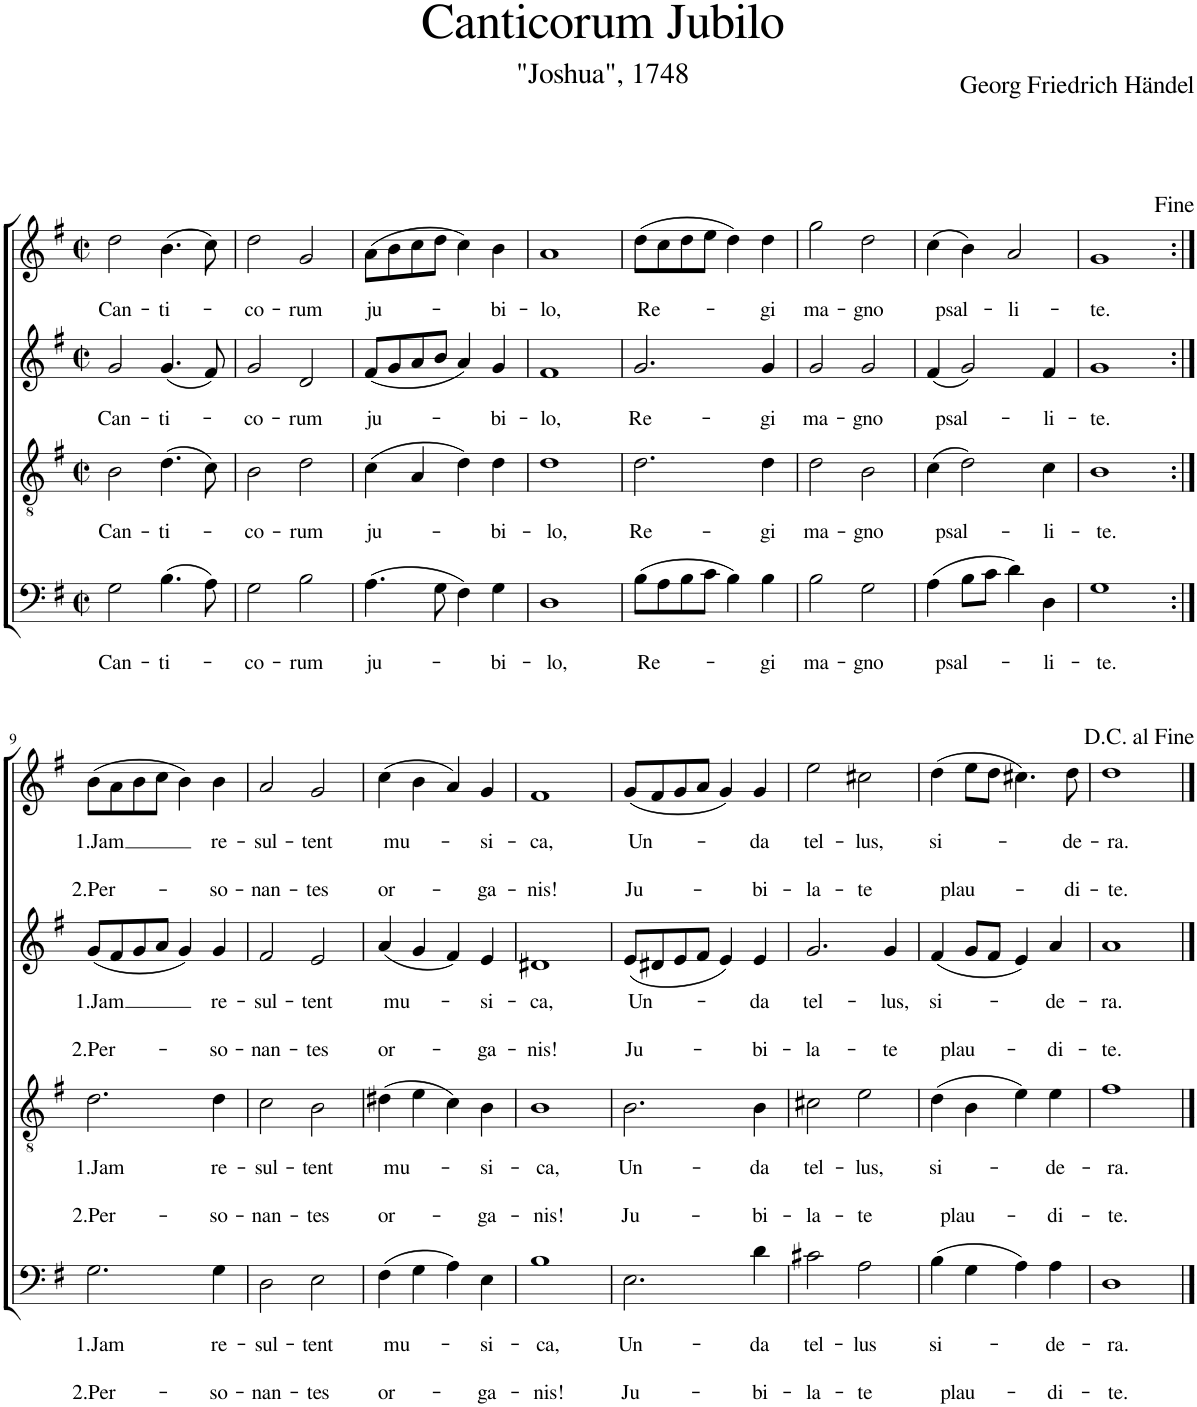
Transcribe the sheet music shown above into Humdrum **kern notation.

**kern	**text	**text	**kern	**text	**text	**kern	**text	**text	**kern	**text	**text
*part4	*part4	*part4	*part3	*part3	*part3	*part2	*part2	*part2	*part1	*part1	*part1
*staff4	*staff4	*staff4	*staff3	*staff3	*staff3	*staff2	*staff2	*staff2	*staff1	*staff1	*staff1
*I"Bass	*	*	*I"Tenor	*	*	*I"Alto	*	*	*I"Soprano	*	*
*clefF4	*	*	*clefGv2	*	*	*clefG2	*	*	*clefG2	*	*
*k[f#]	*	*	*k[f#]	*	*	*k[f#]	*	*	*k[f#]	*	*
*M2/2	*	*	*M2/2	*	*	*M2/2	*	*	*M2/2	*	*
*met(c|)	*	*	*met(c|)	*	*	*met(c|)	*	*	*met(c|)	*	*
=1	=1	=1	=1	=1	=1	=1	=1	=1	=1	=1	=1
!	!LO:LY:b	!	!	!LO:LY:b	!	!	!LO:LY:b	!	!	!LO:LY:b	!
2G\	Can-	.	2B\	Can-	.	2g/	Can-	.	2dd\	Can-	.
!	!LO:LY:b	!	!	!LO:LY:b	!	!	!LO:LY:b	!	!	!LO:LY:b	!
(4.B\	-ti-	.	(4.d\	-ti-	.	(4.g/	-ti-	.	(4.b\	-ti-	.
8A\)	.	.	8c\)	.	.	8f#/)	.	.	8cc\)	.	.
=2	=2	=2	=2	=2	=2	=2	=2	=2	=2	=2	=2
!	!LO:LY:b	!	!	!LO:LY:b	!	!	!LO:LY:b	!	!	!LO:LY:b	!
2G\	-co-	.	2B\	-co-	.	2g/	-co-	.	2dd\	-co-	.
!	!LO:LY:b	!	!	!LO:LY:b	!	!	!LO:LY:b	!	!	!LO:LY:b	!
2B\	-rum	.	2d\	-rum	.	2d/	-rum	.	2g/	-rum	.
=3	=3	=3	=3	=3	=3	=3	=3	=3	=3	=3	=3
!	!LO:LY:b	!	!	!LO:LY:b	!	!	!LO:LY:b	!	!	!LO:LY:b	!
(4.A\	ju-	.	(4c\	ju-	.	(8f#/L	ju-	.	(8a\L	ju-	.
.	.	.	.	.	.	8g/	.	.	8b\	.	.
.	.	.	4A/	.	.	8a/	.	.	8cc\	.	.
8G\	.	.	.	.	.	8b/J	.	.	8dd\J	.	.
4F#\)	.	.	4d\)	.	.	4a/)	.	.	4cc\)	.	.
!	!LO:LY:b	!	!	!LO:LY:b	!	!	!LO:LY:b	!	!	!LO:LY:b	!
4G\	-bi-	.	4d\	-bi-	.	4g/	-bi-	.	4b\	-bi-	.
=4	=4	=4	=4	=4	=4	=4	=4	=4	=4	=4	=4
!	!LO:LY:b	!	!	!LO:LY:b	!	!	!LO:LY:b	!	!	!LO:LY:b	!
1D	-lo,	.	1d	-lo,	.	1f#	-lo,	.	1a	-lo,	.
=5	=5	=5	=5	=5	=5	=5	=5	=5	=5	=5	=5
!	!LO:LY:b	!	!	!LO:LY:b	!	!	!LO:LY:b	!	!	!LO:LY:b	!
(8B\L	Re-	.	2.d\	Re-	.	2.g/	Re-	.	(8dd\L	Re-	.
8A\	.	.	.	.	.	.	.	.	8cc\	.	.
8B\	.	.	.	.	.	.	.	.	8dd\	.	.
8c\J	.	.	.	.	.	.	.	.	8ee\J	.	.
4B\)	.	.	.	.	.	.	.	.	4dd\)	.	.
!	!LO:LY:b	!	!	!LO:LY:b	!	!	!LO:LY:b	!	!	!LO:LY:b	!
4B\	-gi	.	4d\	-gi	.	4g/	-gi	.	4dd\	-gi	.
=6	=6	=6	=6	=6	=6	=6	=6	=6	=6	=6	=6
!	!LO:LY:b	!	!	!LO:LY:b	!	!	!LO:LY:b	!	!	!LO:LY:b	!
2B\	ma-	.	2d\	ma-	.	2g/	ma-	.	2gg\	ma-	.
!	!LO:LY:b	!	!	!LO:LY:b	!	!	!LO:LY:b	!	!	!LO:LY:b	!
2G\	-gno	.	2B\	-gno	.	2g/	-gno	.	2dd\	-gno	.
=7	=7	=7	=7	=7	=7	=7	=7	=7	=7	=7	=7
!	!LO:LY:b	!	!	!LO:LY:b	!	!	!LO:LY:b	!	!	!LO:LY:b	!
(4A\	psal-	.	(4c\	psal-	.	(4f#/	psal-	.	(4cc\	psal-	.
8B\L	.	.	2d\)	.	.	2g/)	.	.	4b\)	.	.
8c\J	.	.	.	.	.	.	.	.	.	.	.
!	!	!	!	!	!	!	!	!	!	!LO:LY:b	!
4d\)	.	.	.	.	.	.	.	.	2a/	-li-	.
!	!LO:LY:b	!	!	!LO:LY:b	!	!	!LO:LY:b	!	!	!	!
4D\	-li-	.	4c\	-li-	.	4f#/	-li-	.	.	.	.
=8	=8	=8	=8	=8	=8	=8	=8	=8	=8	=8	=8
!	!LO:LY:b	!	!	!LO:LY:b	!	!	!LO:LY:b	!	!	!LO:LY:b	!
1G	-te.	.	1B	-te.	.	1g	-te.	.	1g	-te.	.
!!LO:LB:g=z
=9:|!	=9:|!	=9:|!	=9:|!	=9:|!	=9:|!	=9:|!	=9:|!	=9:|!	=9:|!	=9:|!	=9:|!
!	!LO:LY:b	!LO:LY:b	!	!LO:LY:b	!LO:LY:b	!	!LO:LY:b	!LO:LY:b	!	!LO:LY:b	!LO:LY:b
2.G\	1.Jam	2.Per-	2.d\	1.Jam	2.Per-	(8g/L	1.Jam	2.Per-	(8b\L	1.Jam	2.Per-
.	.	.	.	.	.	8f#/	.	.	8a\	.	.
.	.	.	.	.	.	8g/	.	.	8b\	.	.
.	.	.	.	.	.	8a/J	.	.	8cc\J	.	.
.	.	.	.	.	.	4g/)	.	.	4b\)	.	.
!	!LO:LY:b	!LO:LY:b	!	!LO:LY:b	!LO:LY:b	!	!LO:LY:b	!LO:LY:b	!	!LO:LY:b	!LO:LY:b
4G\	re-	-so-	4d\	re-	-so-	4g/	re-	-so-	4b\	re-	-so-
=10	=10	=10	=10	=10	=10	=10	=10	=10	=10	=10	=10
!	!LO:LY:b	!LO:LY:b	!	!LO:LY:b	!LO:LY:b	!	!LO:LY:b	!LO:LY:b	!	!LO:LY:b	!LO:LY:b
2D\	-sul-	-nan-	2c\	-sul-	-nan-	2f#/	-sul-	-nan-	2a/	-sul-	-nan-
!	!LO:LY:b	!LO:LY:b	!	!LO:LY:b	!LO:LY:b	!	!LO:LY:b	!LO:LY:b	!	!LO:LY:b	!LO:LY:b
2E\	-tent	-tes	2B\	-tent	-tes	2e/	-tent	-tes	2g/	-tent	-tes
=11	=11	=11	=11	=11	=11	=11	=11	=11	=11	=11	=11
!	!LO:LY:b	!LO:LY:b	!	!LO:LY:b	!LO:LY:b	!	!LO:LY:b	!LO:LY:b	!	!LO:LY:b	!LO:LY:b
(4F#\	mu-	or-	(4d#X\	mu-	or-	(4a/	mu-	or-	(4cc\	mu-	or-
4G\	.	.	4e\	.	.	4g/	.	.	4b\	.	.
4A\)	.	.	4c\)	.	.	4f#/)	.	.	4a/)	.	.
!	!LO:LY:b	!LO:LY:b	!	!LO:LY:b	!LO:LY:b	!	!LO:LY:b	!LO:LY:b	!	!LO:LY:b	!LO:LY:b
4E\	-si-	-ga-	4B\	-si-	-ga-	4e/	-si-	-ga-	4g/	-si-	-ga-
=12	=12	=12	=12	=12	=12	=12	=12	=12	=12	=12	=12
!	!LO:LY:b	!LO:LY:b	!	!LO:LY:b	!LO:LY:b	!	!LO:LY:b	!LO:LY:b	!	!LO:LY:b	!LO:LY:b
1B	-ca,	-nis!	1B	-ca,	-nis!	1d#X	-ca,	-nis!	1f#	-ca,	-nis!
=13	=13	=13	=13	=13	=13	=13	=13	=13	=13	=13	=13
!	!LO:LY:b	!LO:LY:b	!	!LO:LY:b	!LO:LY:b	!	!LO:LY:b	!LO:LY:b	!	!LO:LY:b	!LO:LY:b
2.E\	Un-	Ju-	2.B\	Un-	Ju-	(8e/L	Un-	Ju-	(8g/L	Un-	Ju-
.	.	.	.	.	.	8d#X/	.	.	8f#/	.	.
.	.	.	.	.	.	8e/	.	.	8g/	.	.
.	.	.	.	.	.	8f#/J	.	.	8a/J	.	.
.	.	.	.	.	.	4e/)	.	.	4g/)	.	.
!	!LO:LY:b	!LO:LY:b	!	!LO:LY:b	!LO:LY:b	!	!LO:LY:b	!LO:LY:b	!	!LO:LY:b	!LO:LY:b
4d\	-da	-bi-	4B\	-da	-bi-	4e/	-da	-bi-	4g/	-da	-bi-
=14	=14	=14	=14	=14	=14	=14	=14	=14	=14	=14	=14
!	!LO:LY:b	!LO:LY:b	!	!LO:LY:b	!LO:LY:b	!	!LO:LY:b	!LO:LY:b	!	!LO:LY:b	!LO:LY:b
2c#X\	tel-	-la-	2c#X\	tel-	-la-	2.g/	tel-	-la-	2ee\	tel-	-la-
!	!LO:LY:b	!LO:LY:b	!	!LO:LY:b	!LO:LY:b	!	!	!	!	!LO:LY:b	!LO:LY:b
2A\	-lus	-te	2e\	-lus,	-te	.	.	.	2cc#X\	-lus,	-te
!	!	!	!	!	!	!	!LO:LY:b	!LO:LY:b	!	!	!
.	.	.	.	.	.	4g/	-lus,	-te	.	.	.
=15	=15	=15	=15	=15	=15	=15	=15	=15	=15	=15	=15
!	!LO:LY:b	!LO:LY:b	!	!LO:LY:b	!LO:LY:b	!	!LO:LY:b	!LO:LY:b	!	!LO:LY:b	!LO:LY:b
(4B\	si-	plau-	(4d\	si-	plau-	(4f#/	si-	plau-	(4dd\	si-	plau-
4G\	.	.	4B\	.	.	8g/L	.	.	8ee\L	.	.
.	.	.	.	.	.	8f#/J	.	.	8dd\J	.	.
4A\)	.	.	4e\)	.	.	4e/)	.	.	4.cc#X\)	.	.
!	!LO:LY:b	!LO:LY:b	!	!LO:LY:b	!LO:LY:b	!	!LO:LY:b	!LO:LY:b	!	!	!
4A\	-de-	-di-	4e\	-de-	-di-	4a/	-de-	-di-	.	.	.
!	!	!	!	!	!	!	!	!	!	!LO:LY:b	!LO:LY:b
.	.	.	.	.	.	.	.	.	8dd\	-de-	-di-
=16	=16	=16	=16	=16	=16	=16	=16	=16	=16	=16	=16
!	!LO:LY:b	!LO:LY:b	!	!LO:LY:b	!LO:LY:b	!	!LO:LY:b	!LO:LY:b	!	!LO:LY:b	!LO:LY:b
1D	-ra.	-te.	1f#	-ra.	-te.	1a	-ra.	-te.	1dd	-ra.	-te.
==	==	==	==	==	==	==	==	==	==	==	==
*-	*-	*-	*-	*-	*-	*-	*-	*-	*-	*-	*-
